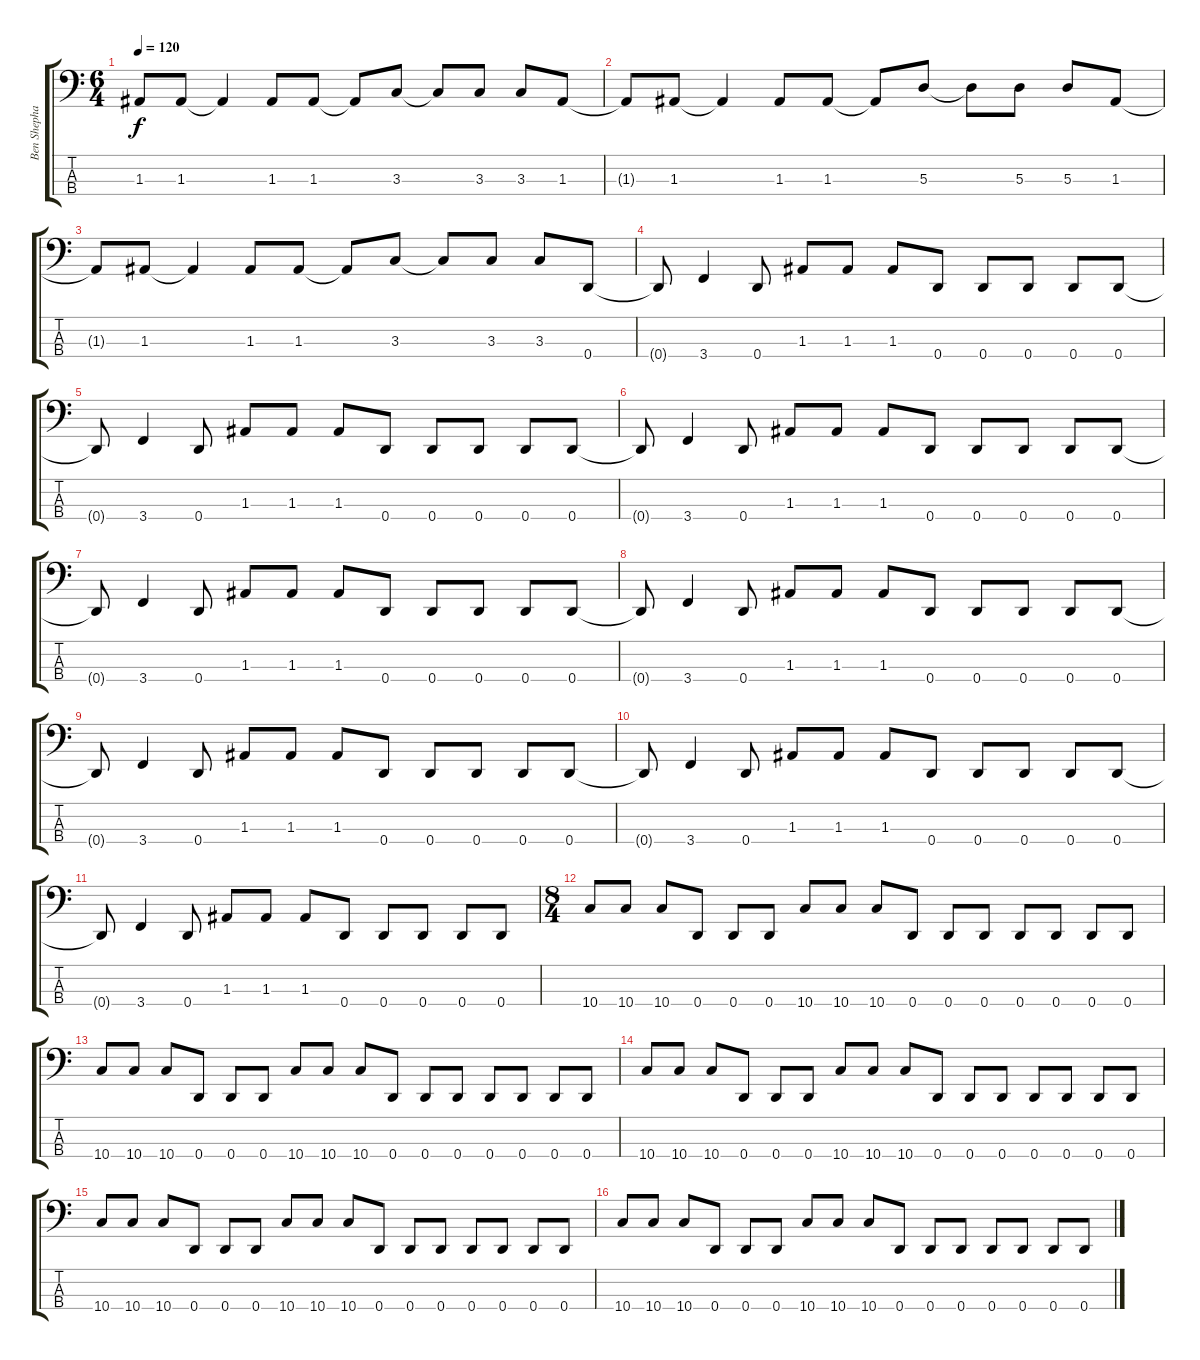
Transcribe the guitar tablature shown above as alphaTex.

\track ("Ben Shephard (Bass Gtr)" "Ben Shepha") {instrument electricbassfinger}
\staff {score tabs}
\tuning (G2 D2 A1 D1) {hide}
\ts (6 4)
\tempo 120
\clef f4
\ks c
1.3{t}.8{dy f} 1.3.8 1.3{t}.4 1.3.8 1.3.8 1.3{t}.8 3.3.8 3.3{t}.8 3.3.8 3.3.8 1.3.8 |
1.3{t}.8 1.3.8 1.3{t}.4 1.3.8 1.3.8 1.3{t}.8 5.3.8 5.3{t}.8 5.3.8 5.3.8 1.3.8 |
1.3{t}.8 1.3.8 1.3{t}.4 1.3.8 1.3.8 1.3{t}.8 3.3.8 3.3{t}.8 3.3.8 3.3.8 0.4.8 |
0.4{t}.8 3.4.4 0.4.8 1.3.8 1.3.8 1.3.8 0.4.8 0.4.8 0.4.8 0.4.8 0.4.8 |
0.4{t}.8 3.4.4 0.4.8 1.3.8 1.3.8 1.3.8 0.4.8 0.4.8 0.4.8 0.4.8 0.4.8 |
0.4{t}.8 3.4.4 0.4.8 1.3.8 1.3.8 1.3.8 0.4.8 0.4.8 0.4.8 0.4.8 0.4.8 |
0.4{t}.8 3.4.4 0.4.8 1.3.8 1.3.8 1.3.8 0.4.8 0.4.8 0.4.8 0.4.8 0.4.8 |
0.4{t}.8 3.4.4 0.4.8 1.3.8 1.3.8 1.3.8 0.4.8 0.4.8 0.4.8 0.4.8 0.4.8 |
0.4{t}.8 3.4.4 0.4.8 1.3.8 1.3.8 1.3.8 0.4.8 0.4.8 0.4.8 0.4.8 0.4.8 |
0.4{t}.8 3.4.4 0.4.8 1.3.8 1.3.8 1.3.8 0.4.8 0.4.8 0.4.8 0.4.8 0.4.8 |
0.4{t}.8 3.4.4 0.4.8 1.3.8 1.3.8 1.3.8 0.4.8 0.4.8 0.4.8 0.4.8 0.4.8 |
\ts (8 4)
10.4.8 10.4.8 10.4.8 0.4.8 0.4.8 0.4.8 10.4.8 10.4.8 10.4.8 0.4.8 0.4.8 0.4.8 0.4.8 0.4.8 0.4.8 0.4.8 |
10.4.8 10.4.8 10.4.8 0.4.8 0.4.8 0.4.8 10.4.8 10.4.8 10.4.8 0.4.8 0.4.8 0.4.8 0.4.8 0.4.8 0.4.8 0.4.8 |
10.4.8 10.4.8 10.4.8 0.4.8 0.4.8 0.4.8 10.4.8 10.4.8 10.4.8 0.4.8 0.4.8 0.4.8 0.4.8 0.4.8 0.4.8 0.4.8 |
10.4.8 10.4.8 10.4.8 0.4.8 0.4.8 0.4.8 10.4.8 10.4.8 10.4.8 0.4.8 0.4.8 0.4.8 0.4.8 0.4.8 0.4.8 0.4.8 |
10.4.8 10.4.8 10.4.8 0.4.8 0.4.8 0.4.8 10.4.8 10.4.8 10.4.8 0.4.8 0.4.8 0.4.8 0.4.8 0.4.8 0.4.8 0.4.8
